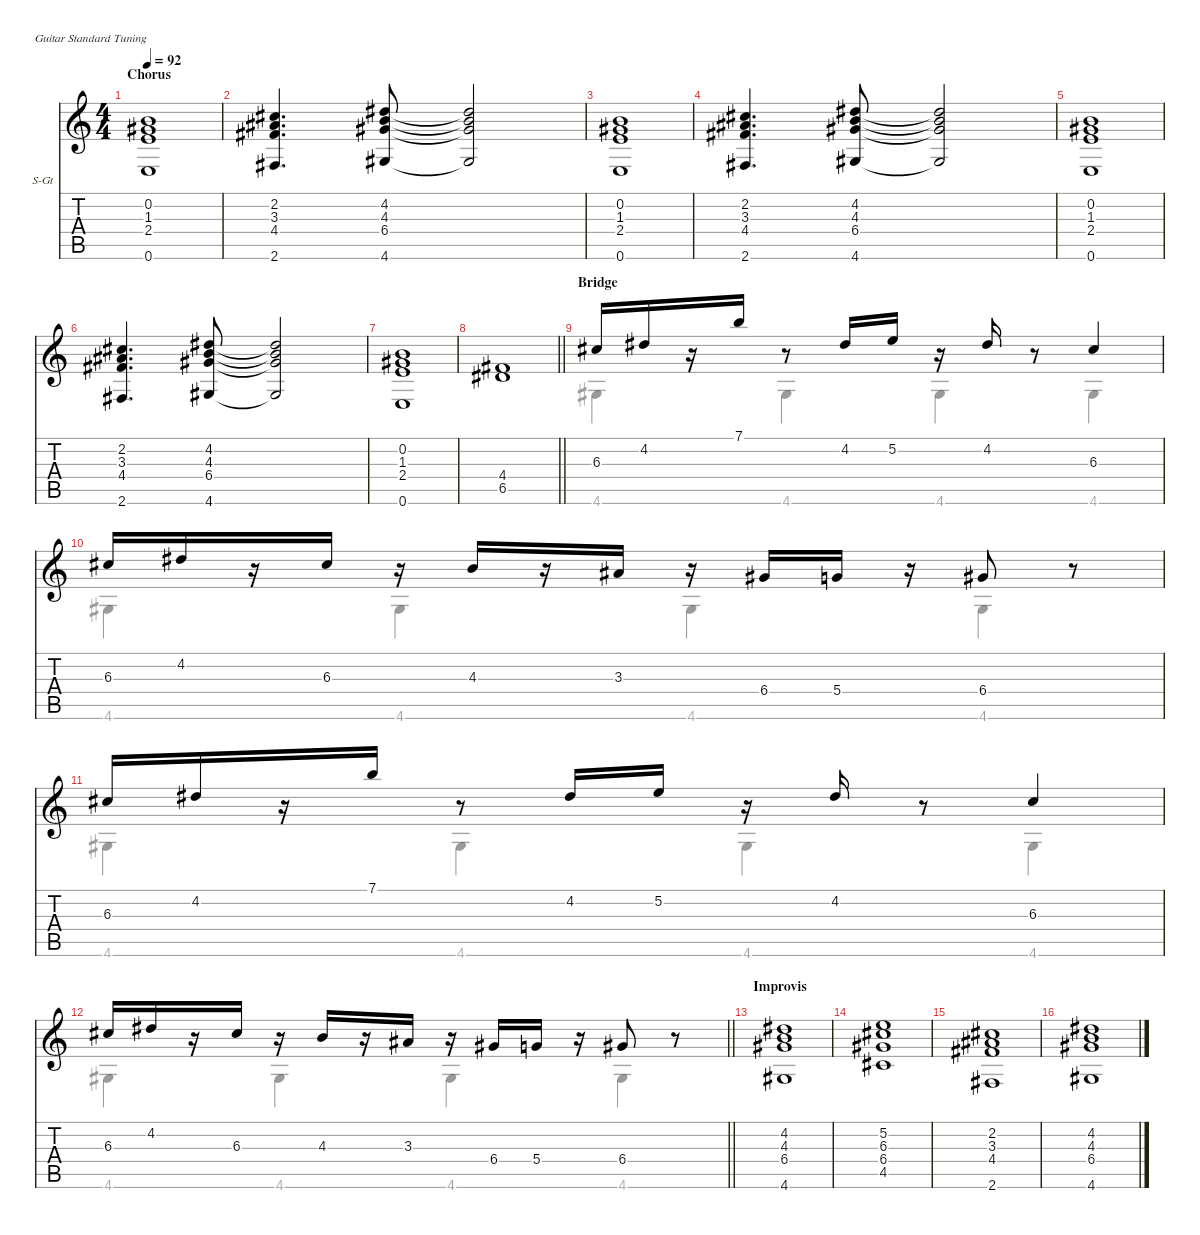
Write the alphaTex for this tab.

\hideDynamics
\bracketExtendMode nobrackets
\firstSystemTrackNameOrientation horizontal
\otherSystemsTrackNameOrientation horizontal
\track ("Piano" "S-Gt") {instrument acousticgrandpiano}
\staff {score tabs}
\tuning (E4 B3 G3 D3 A2 E2)
\displaytranspose 12
\voice
\ts (4 4)
\section ("" "Chorus")
\tempo 92
\clef g2
\ks aminor
(0.2 1.3{acc #} 2.4 0.6).1{dy f} |
(2.2{acc #} 3.3{acc #} 4.4{acc #} 2.6{acc #}).4{d} (4.2{acc #} 4.3 6.4{acc #} 4.6{acc #}).8 (4.2{t acc #} 4.3{t} 6.4{t acc #} 4.6{t acc #}).2 |
(0.2 1.3{acc #} 2.4 0.6).1 |
(2.2{acc #} 3.3{acc #} 4.4{acc #} 2.6{acc #}).4{d} (4.2{acc #} 4.3 6.4{acc #} 4.6{acc #}).8 (4.2{t acc #} 4.3{t} 6.4{t acc #} 4.6{t acc #}).2 |
(0.2 1.3{acc #} 2.4 0.6).1 |
(2.2{acc #} 3.3{acc #} 4.4{acc #} 2.6{acc #}).4{d} (4.2{acc #} 4.3 6.4{acc #} 4.6{acc #}).8 (4.2{t acc #} 4.3{t} 6.4{t acc #} 4.6{t acc #}).2 |
(0.2 1.3{acc #} 2.4 0.6).1 |
\barLineRight lightlight
(4.4{acc #} 6.5{acc #}).1 |
\section ("" "Bridge")
6.3{acc #}.16 4.2{acc #}.16 r.16 7.1.16 r.8 4.2{acc #}.16 5.2.16 r.16 4.2{acc #}.16 r.8 6.3{acc #}.4 |
6.3{acc #}.16 4.2{acc #}.16 r.16 6.3{acc #}.16 r.16 4.3.16 r.16 3.3{acc #}.16 r.16 6.4{acc #}.16 5.4.16 r.16 6.4{acc #}.8 r.8 |
6.3{acc #}.16 4.2{acc #}.16 r.16 7.1.16 r.8 4.2{acc #}.16 5.2.16 r.16 4.2{acc #}.16 r.8 6.3{acc #}.4 |
\barLineRight lightlight
6.3{acc #}.16 4.2{acc #}.16 r.16 6.3{acc #}.16 r.16 4.3.16 r.16 3.3{acc #}.16 r.16 6.4{acc #}.16 5.4.16 r.16 6.4{acc #}.8 r.8 |
\section ("" "Improvis")
(4.2{acc #} 4.3 6.4{acc #} 4.6{acc #}).1 |
(5.2 6.3{acc #} 6.4{acc #} 4.5{acc #}).1 |
(2.2{acc #} 3.3{acc #} 4.4{acc #} 2.6{acc #}).1 |
(4.2{acc #} 4.3 6.4{acc #} 4.6{acc #}).1
\voice
\clef g2
\ottava regular
\simile none
\ks aminor
|
|
|
|
|
|
|
\barLineRight lightlight
|
4.6{acc #}.4 4.6{acc #}.4 4.6{acc #}.4 4.6{acc #}.4 |
4.6{acc #}.4 4.6{acc #}.4 4.6{acc #}.4 4.6{acc #}.4 |
4.6{acc #}.4 4.6{acc #}.4 4.6{acc #}.4 4.6{acc #}.4 |
\barLineRight lightlight
4.6{acc #}.4 4.6{acc #}.4 4.6{acc #}.4 4.6{acc #}.4 |
|
|
|
